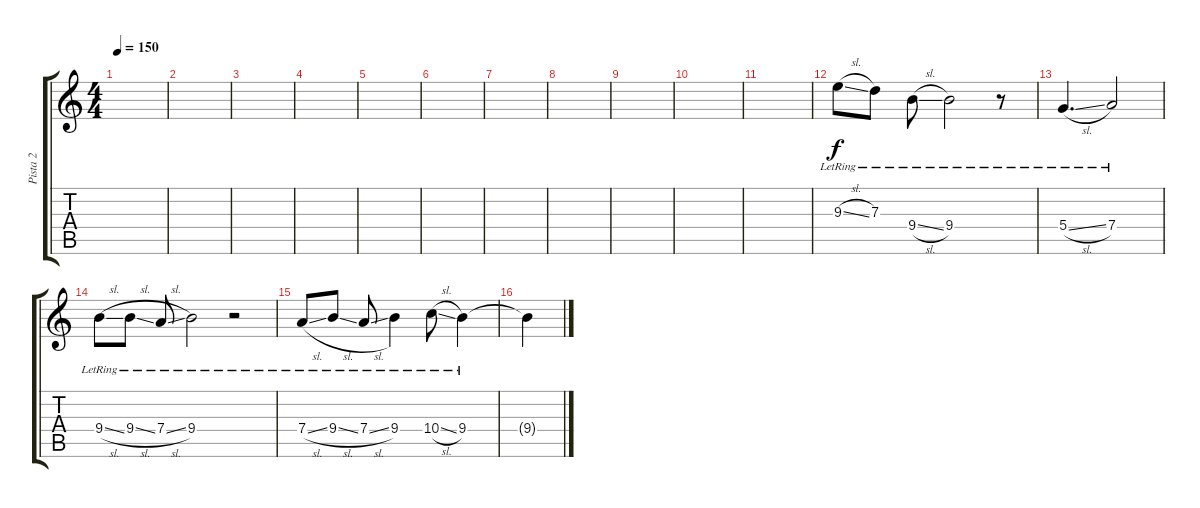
\track ("Pista 2" "Pista 2") {instrument overdrivenguitar}
\staff {score tabs}
\tuning (E4 B3 G3 D3 A2 E2) {hide}
\ts (4 4)
\tempo 150
\clef g2
\ks c
|
|
|
|
|
|
|
|
|
|
|
9.3{sl lr}.8{dy f volume 14} 7.3{lr}.8 9.4{sl lr}.8 9.4{lr}.2 r.8 |
5.4{sl lr}.4{d} 7.4{lr}.2 |
9.4{sl lr}.8 9.4{sl lr}.8 7.4{sl lr}.8 9.4{lr}.2 r.2 |
7.4{sl lr}.8 9.4{sl lr}.8 7.4{sl lr}.8 9.4{lr}.4 10.4{sl lr}.8 9.4{lr}.4 |
9.4{t}.4
